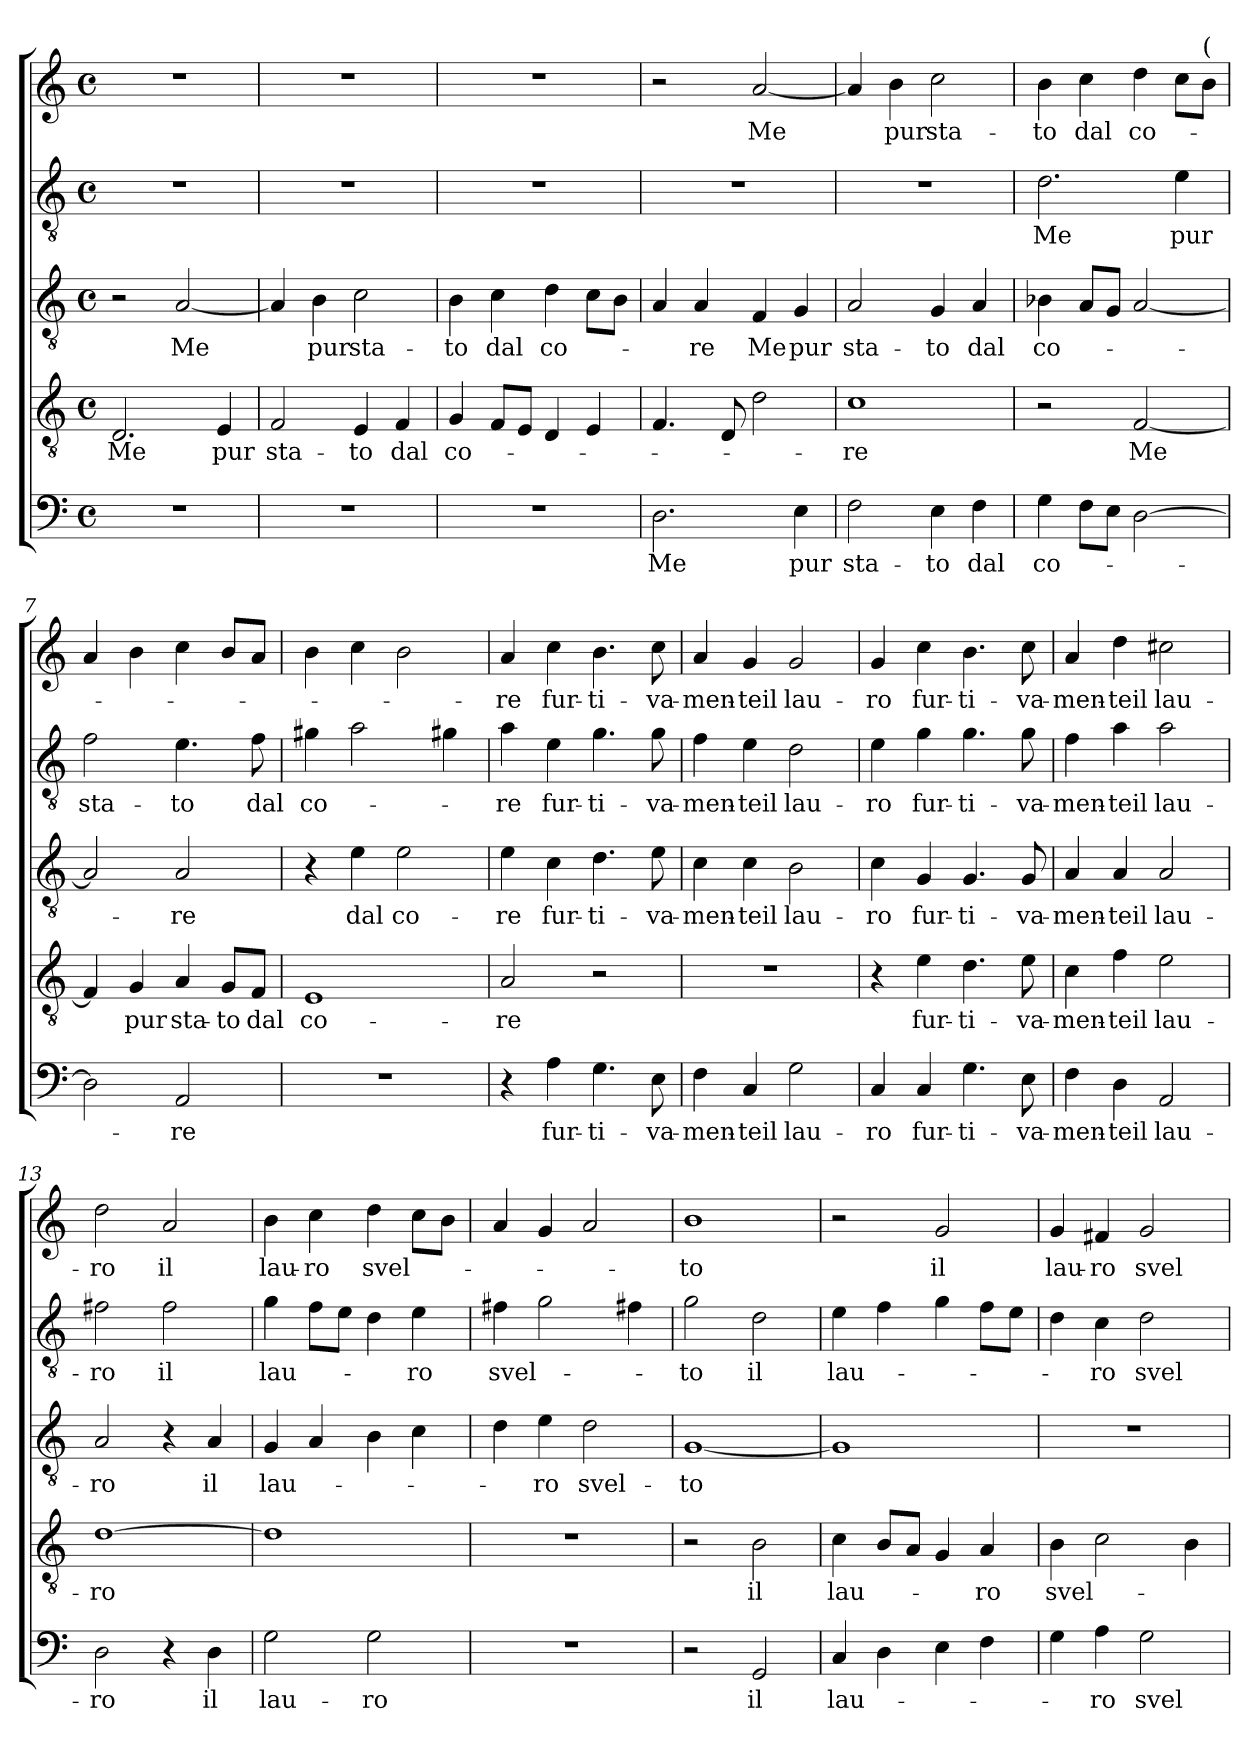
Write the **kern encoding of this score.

**kern	**text	**kern	**text	**kern	**text	**kern	**text	**kern	**text
*part5	*part5	*part4	*part4	*part3	*part3	*part2	*part2	*part1	*part1
*staff5	*staff5	*staff4	*staff4	*staff3	*staff3	*staff2	*staff2	*staff1	*staff1
*clefF4	*	*clefGv2	*	*clefGv2	*	*clefGv2	*	*clefG2	*
*k[]	*	*k[]	*	*k[]	*	*k[]	*	*k[]	*
*C:	*	*C:	*	*C:	*	*C:	*	*C:	*
*M4/4	*	*M4/4	*	*M4/4	*	*M4/4	*	*M4/4	*
*met(c)	*	*met(c)	*	*met(c)	*	*met(c)	*	*met(c)	*
=1	=1	=1	=1	=1	=1	=1	=1	=1	=1
1r	.	2.D/	Me	2r	.	1r	.	1r	.
.	.	.	.	[2A/	Me	.	.	.	.
.	.	4E/	pur	.	.	.	.	.	.
=2	=2	=2	=2	=2	=2	=2	=2	=2	=2
1r	.	2F/	sta-	4A/]	.	1r	.	1r	.
.	.	.	.	4B\	pur	.	.	.	.
.	.	4E/	-to	2c\	sta-	.	.	.	.
.	.	4F/	dal	.	.	.	.	.	.
=3	=3	=3	=3	=3	=3	=3	=3	=3	=3
1r	.	4G/	co-	4B\	-to	1r	.	1r	.
.	.	8F/L	.	4c\	dal	.	.	.	.
.	.	8E/J	.	.	.	.	.	.	.
.	.	4D/	.	4d\	co-	.	.	.	.
.	.	4E/	.	8c\L	.	.	.	.	.
.	.	.	.	8B\J	.	.	.	.	.
=4	=4	=4	=4	=4	=4	=4	=4	=4	=4
2.D\	Me	4.F/	.	4A/	.	1r	.	2r	.
.	.	.	.	4A/	-re	.	.	.	.
.	.	8D/	.	.	.	.	.	.	.
.	.	2d\	.	4F/	Me	.	.	[2a/	Me
4E\	pur	.	.	4G/	pur	.	.	.	.
=5	=5	=5	=5	=5	=5	=5	=5	=5	=5
2F\	sta-	1c	-re	2A/	sta-	1r	.	4a/]	.
.	.	.	.	.	.	.	.	4b\	pur
4E\	-to	.	.	4G/	-to	.	.	2cc\	sta-
4F\	dal	.	.	4A/	dal	.	.	.	.
!!LO:LB:g=z
=6	=6	=6	=6	=6	=6	=6	=6	=6	=6
4G\	co-	2r	.	4B-X\	co-	2.d\	Me	4b\	-to
8F\L	.	.	.	8A/L	.	.	.	4cc\	dal
8E\J	.	.	.	8G/J	.	.	.	.	.
[2D\	.	[2F/	Me	[2A/	.	.	.	4dd\	co-
.	.	.	.	.	.	4e\	pur	8cc\L	.
!	!	!	!	!	!	!	!	!LO:TX:a:t=(	!
.	.	.	.	.	.	.	.	8b\J	.
=7	=7	=7	=7	=7	=7	=7	=7	=7	=7
2D\]	.	4F/]	.	2A/]	.	2f\	sta-	4a/	.
.	.	4G/	pur	.	.	.	.	4b\	.
2AA/	-re	4A/	sta-	2A/	-re	4.e\	-to	4cc\	.
.	.	8G/L	-to	.	.	.	.	8b/L	.
.	.	8F/J	dal	.	.	8f\	dal	8a/J	.
=8	=8	=8	=8	=8	=8	=8	=8	=8	=8
1r	.	1E	co-	4r	.	4g#X\	co-	4b\	.
.	.	.	.	4e\	dal	2a\	.	4cc\	.
.	.	.	.	2e\	co-	.	.	2b\	.
.	.	.	.	.	.	4g#X\	.	.	.
=9	=9	=9	=9	=9	=9	=9	=9	=9	=9
4r	.	2A/	-re	4e\	-re	4a\	-re	4a/	-re
4A\	fur-	.	.	4c\	fur-	4e\	fur-	4cc\	fur-
4.G\	-ti-	2r	.	4.d\	-ti-	4.g\	-ti-	4.b\	-ti-
8E\	-va-	.	.	8e\	-va-	8g\	-va-	8cc\	-va-
=10	=10	=10	=10	=10	=10	=10	=10	=10	=10
4F\	-men-	1r	.	4c\	-men-	4f\	-men-	4a/	-men-
4C/	-teil	.	.	4c\	-teil	4e\	-teil	4g/	-teil
2G\	lau-	.	.	2B\	lau-	2d\	lau-	2g/	lau-
!!LO:LB:g=z
=11	=11	=11	=11	=11	=11	=11	=11	=11	=11
4C/	-ro	4r	.	4c\	-ro	4e\	-ro	4g/	-ro
4C/	fur-	4e\	fur-	4G/	fur-	4g\	fur-	4cc\	fur-
4.G\	-ti-	4.d\	-ti-	4.G/	-ti-	4.g\	-ti-	4.b\	-ti-
8E\	-va-	8e\	-va-	8G/	-va-	8g\	-va-	8cc\	-va-
=12	=12	=12	=12	=12	=12	=12	=12	=12	=12
4F\	-men-	4c\	-men-	4A/	-men-	4f\	-men-	4a/	-men-
4D\	-teil	4f\	-teil	4A/	-teil	4a\	-teil	4dd\	-teil
2AA/	lau-	2e\	lau-	2A/	lau-	2a\	lau-	2cc#X\	lau-
=13	=13	=13	=13	=13	=13	=13	=13	=13	=13
2D\	-ro	[1d	-ro	2A/	-ro	2f#X\	-ro	2dd\	-ro
4r	.	.	.	4r	.	2f#\	il	2a/	il
4D\	il	.	.	4A/	il	.	.	.	.
=14	=14	=14	=14	=14	=14	=14	=14	=14	=14
2G\	lau-	1d]	.	4G/	lau-	4g\	lau-	4b\	lau-
.	.	.	.	4A/	.	8f\L	.	4cc\	-ro
.	.	.	.	.	.	8e\J	.	.	.
2G\	-ro	.	.	4B\	.	4d\	.	4dd\	svel-
.	.	.	.	4c\	.	4e\	-ro	8cc\L	.
.	.	.	.	.	.	.	.	8b\J	.
=15	=15	=15	=15	=15	=15	=15	=15	=15	=15
1r	.	1r	.	4d\	.	4f#X\	svel-	4a/	.
.	.	.	.	4e\	-ro	2g\	.	4g/	.
.	.	.	.	2d\	svel-	.	.	2a/	.
.	.	.	.	.	.	4f#X\	.	.	.
!!LO:PB:g=z
=16	=16	=16	=16	=16	=16	=16	=16	=16	=16
2r	.	2r	.	[1G	-to	2g\	-to	1b	-to
2GG/	il	2B\	il	.	.	2d\	il	.	.
=17	=17	=17	=17	=17	=17	=17	=17	=17	=17
4C/	lau-	4c\	lau-	1G]	.	4e\	lau-	2r	.
4D\	.	8B/L	.	.	.	4f\	.	.	.
.	.	8A/J	.	.	.	.	.	.	.
4E\	.	4G/	.	.	.	4g\	.	2g/	il
4F\	.	4A/	-ro	.	.	8f\L	.	.	.
.	.	.	.	.	.	8e\J	.	.	.
=18	=18	=18	=18	=18	=18	=18	=18	=18	=18
4G\	.	4B\	svel-	1r	.	4d\	.	4g/	lau-
4A\	-ro	2c\	.	.	.	4c\	-ro	4f#X/	-ro
2G\	svel-	.	.	.	.	2d\	svel-	2g/	svel-
.	.	4B\	.	.	.	.	.	.	.
=	=	=	=	=	=	=	=	=	=
*-	*-	*-	*-	*-	*-	*-	*-	*-	*-
